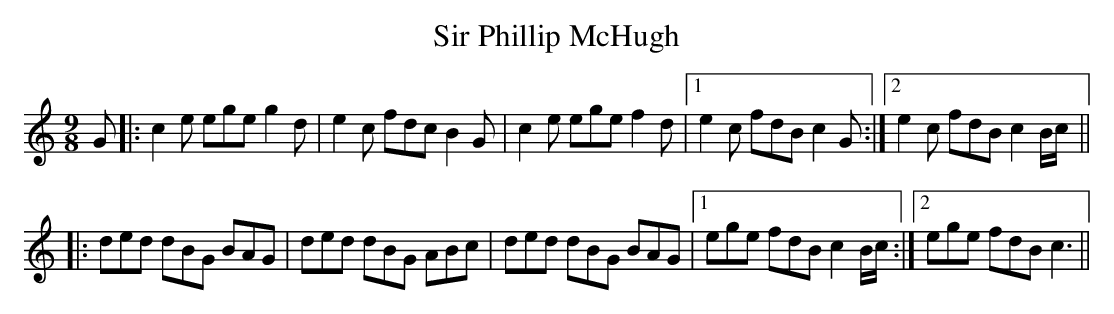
X:1
T: Sir Phillip McHugh
M: 9/8
L: 1/8
K: Cmaj
G|:c2e ege g2d|e2c fdc B2G|c2e ege f2d|1 e2c fdB c2G:|2 e2c fdB c2B/c/||
|:ded dBG BAG|ded dBG ABc|ded dBG BAG|1 ege fdB c2B/c/:|2 ege fdB c3||
